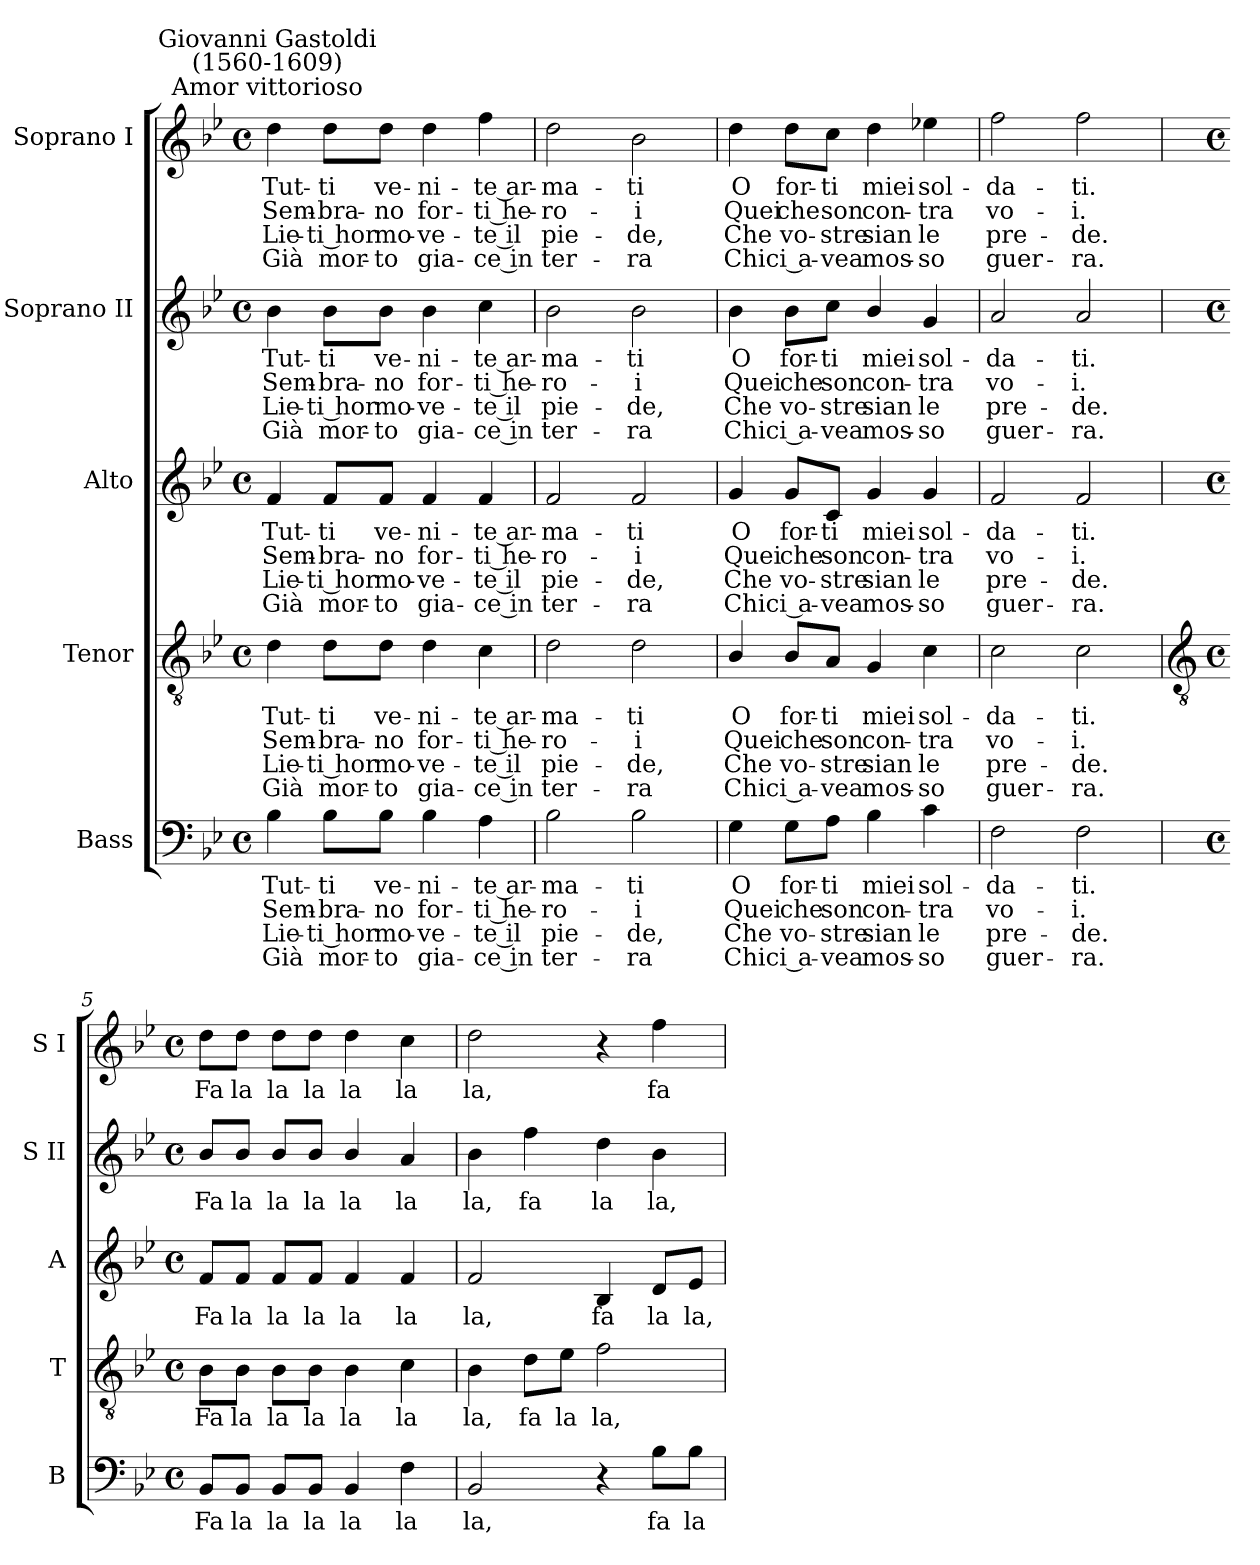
**kern	**text	**text	**text	**text	**kern	**text	**text	**text	**text	**kern	**text	**text	**text	**text	**kern	**text	**text	**text	**text	**kern	**text	**text	**text	**text
*part5	*part5	*part5	*part5	*part5	*part4	*part4	*part4	*part4	*part4	*part3	*part3	*part3	*part3	*part3	*part2	*part2	*part2	*part2	*part2	*part1	*part1	*part1	*part1	*part1
*staff5	*staff5	*staff5	*staff5	*staff5	*staff4	*staff4	*staff4	*staff4	*staff4	*staff3	*staff3	*staff3	*staff3	*staff3	*staff2	*staff2	*staff2	*staff2	*staff2	*staff1	*staff1	*staff1	*staff1	*staff1
*I"Bass	*	*	*	*	*I"Tenor	*	*	*	*	*I"Alto	*	*	*	*	*I"Soprano II	*	*	*	*	*I"Soprano I	*	*	*	*
*I'B	*	*	*	*	*I'T	*	*	*	*	*I'A	*	*	*	*	*I'S II	*	*	*	*	*I'S I	*	*	*	*
*clefF4	*	*	*	*	*clefGv2	*	*	*	*	*clefG2	*	*	*	*	*clefG2	*	*	*	*	*clefG2	*	*	*	*
*k[b-e-]	*	*	*	*	*k[b-e-]	*	*	*	*	*k[b-e-]	*	*	*	*	*k[b-e-]	*	*	*	*	*k[b-e-]	*	*	*	*
*B-:	*	*	*	*	*B-:	*	*	*	*	*B-:	*	*	*	*	*B-:	*	*	*	*	*B-:	*	*	*	*
*M4/4	*	*	*	*	*M4/4	*	*	*	*	*M4/4	*	*	*	*	*M4/4	*	*	*	*	*M4/4	*	*	*	*
*met(c)	*	*	*	*	*met(c)	*	*	*	*	*met(c)	*	*	*	*	*met(c)	*	*	*	*	*met(c)	*	*	*	*
=1	=1	=1	=1	=1	=1	=1	=1	=1	=1	=1	=1	=1	=1	=1	=1	=1	=1	=1	=1	=1	=1	=1	=1	=1
!	!	!	!	!	!	!	!	!	!	!	!	!	!	!	!	!	!	!	!	!LO:TX:a:cj:t=Amor vittorioso	!	!	!	!
!	!	!	!	!	!	!	!	!	!	!	!	!	!	!	!	!	!	!	!	!LO:TX:a:cj:t=Giovanni Gastoldi\n(1560-1609)	!	!	!	!
!	!LO:LY:b	!LO:LY:b	!LO:LY:b	!LO:LY:b	!	!LO:LY:b	!LO:LY:b	!LO:LY:b	!LO:LY:b	!	!LO:LY:b	!LO:LY:b	!LO:LY:b	!LO:LY:b	!	!LO:LY:b	!LO:LY:b	!LO:LY:b	!LO:LY:b	!	!LO:LY:b	!LO:LY:b	!LO:LY:b	!LO:LY:b
4B-	Tut-	-Sem-	-Lie-	-Già	4d	Tut-	-Sem-	-Lie-	-Già	4f	Tut-	-Sem-	-Lie-	-Già	4b-	Tut-	-Sem-	-Lie-	-Già	4dd	Tut-	-Sem-	-Lie-	-Già
!	!LO:LY:b	!LO:LY:b	!LO:LY:b	!LO:LY:b	!	!LO:LY:b	!LO:LY:b	!LO:LY:b	!LO:LY:b	!	!LO:LY:b	!LO:LY:b	!LO:LY:b	!LO:LY:b	!	!LO:LY:b	!LO:LY:b	!LO:LY:b	!LO:LY:b	!	!LO:LY:b	!LO:LY:b	!LO:LY:b	!LO:LY:b
8B-\L	ti	bra-	-ti hor	mor-	8d\L	ti	bra-	-ti hor	mor-	8f/L	ti	bra-	-ti hor	mor-	8b-\L	ti	bra-	-ti hor	mor-	8dd\L	ti	bra-	-ti hor	mor-
!	!LO:LY:b	!LO:LY:b	!LO:LY:b	!LO:LY:b	!	!LO:LY:b	!LO:LY:b	!LO:LY:b	!LO:LY:b	!	!LO:LY:b	!LO:LY:b	!LO:LY:b	!LO:LY:b	!	!LO:LY:b	!LO:LY:b	!LO:LY:b	!LO:LY:b	!	!LO:LY:b	!LO:LY:b	!LO:LY:b	!LO:LY:b
8B-\J	-ve-	-no	mo-	-to	8d\J	-ve-	-no	mo-	-to	8f/J	-ve-	-no	mo-	-to	8b-\J	-ve-	-no	mo-	-to	8dd\J	-ve-	-no	mo-	-to
!	!LO:LY:b	!LO:LY:b	!LO:LY:b	!LO:LY:b	!	!LO:LY:b	!LO:LY:b	!LO:LY:b	!LO:LY:b	!	!LO:LY:b	!LO:LY:b	!LO:LY:b	!LO:LY:b	!	!LO:LY:b	!LO:LY:b	!LO:LY:b	!LO:LY:b	!	!LO:LY:b	!LO:LY:b	!LO:LY:b	!LO:LY:b
4B-	ni-	-for-	-ve-	-gia-	4d	ni-	-for-	-ve-	-gia-	4f	ni-	-for-	-ve-	-gia-	4b-	ni-	-for-	-ve-	-gia-	4dd	ni-	-for-	-ve-	-gia-
!	!LO:LY:b	!LO:LY:b	!LO:LY:b	!LO:LY:b	!	!LO:LY:b	!LO:LY:b	!LO:LY:b	!LO:LY:b	!	!LO:LY:b	!LO:LY:b	!LO:LY:b	!LO:LY:b	!	!LO:LY:b	!LO:LY:b	!LO:LY:b	!LO:LY:b	!	!LO:LY:b	!LO:LY:b	!LO:LY:b	!LO:LY:b
4A	-te ar-	-ti he-	-te il	ce in	4c	-te ar-	-ti he-	-te il	ce in	4f	-te ar-	-ti he-	-te il	ce in	4cc	-te ar-	-ti he-	-te il	ce in	4ff	-te ar-	-ti he-	-te il	ce in
=2	=2	=2	=2	=2	=2	=2	=2	=2	=2	=2	=2	=2	=2	=2	=2	=2	=2	=2	=2	=2	=2	=2	=2	=2
!	!LO:LY:b	!LO:LY:b	!LO:LY:b	!LO:LY:b	!	!LO:LY:b	!LO:LY:b	!LO:LY:b	!LO:LY:b	!	!LO:LY:b	!LO:LY:b	!LO:LY:b	!LO:LY:b	!	!LO:LY:b	!LO:LY:b	!LO:LY:b	!LO:LY:b	!	!LO:LY:b	!LO:LY:b	!LO:LY:b	!LO:LY:b
2B-	ma-	-ro-	-pie-	-ter-	2d	ma-	-ro-	-pie-	-ter-	2f	ma-	-ro-	-pie-	-ter-	2b-	ma-	-ro-	-pie-	-ter-	2dd	ma-	-ro-	-pie-	-ter-
!	!LO:LY:b	!LO:LY:b	!LO:LY:b	!LO:LY:b	!	!LO:LY:b	!LO:LY:b	!LO:LY:b	!LO:LY:b	!	!LO:LY:b	!LO:LY:b	!LO:LY:b	!LO:LY:b	!	!LO:LY:b	!LO:LY:b	!LO:LY:b	!LO:LY:b	!	!LO:LY:b	!LO:LY:b	!LO:LY:b	!LO:LY:b
2B-	-ti	i	de,	ra	2d	-ti	i	de,	ra	2f	-ti	i	de,	ra	2b-	-ti	i	de,	ra	2b-	-ti	i	de,	ra
=3	=3	=3	=3	=3	=3	=3	=3	=3	=3	=3	=3	=3	=3	=3	=3	=3	=3	=3	=3	=3	=3	=3	=3	=3
!	!LO:LY:b	!LO:LY:b	!LO:LY:b	!LO:LY:b	!	!LO:LY:b	!LO:LY:b	!LO:LY:b	!LO:LY:b	!	!LO:LY:b	!LO:LY:b	!LO:LY:b	!LO:LY:b	!	!LO:LY:b	!LO:LY:b	!LO:LY:b	!LO:LY:b	!	!LO:LY:b	!LO:LY:b	!LO:LY:b	!LO:LY:b
4G	O	Quei	Che	Chi	4B-/	O	Quei	Che	Chi	4g	O	Quei	Che	Chi	4b-	O	Quei	Che	Chi	4dd	O	Quei	Che	Chi
!	!LO:LY:b	!LO:LY:b	!LO:LY:b	!LO:LY:b	!	!LO:LY:b	!LO:LY:b	!LO:LY:b	!LO:LY:b	!	!LO:LY:b	!LO:LY:b	!LO:LY:b	!LO:LY:b	!	!LO:LY:b	!LO:LY:b	!LO:LY:b	!LO:LY:b	!	!LO:LY:b	!LO:LY:b	!LO:LY:b	!LO:LY:b
8G\L	for-	-che	vo-	-ci a-	8B-/L	for-	-che	vo-	-ci a-	8g/L	for-	-che	vo-	-ci a-	8b-\L	for-	-che	vo-	-ci a-	8dd\L	for-	-che	vo-	-ci a-
!	!LO:LY:b	!LO:LY:b	!LO:LY:b	!LO:LY:b	!	!LO:LY:b	!LO:LY:b	!LO:LY:b	!LO:LY:b	!	!LO:LY:b	!LO:LY:b	!LO:LY:b	!LO:LY:b	!	!LO:LY:b	!LO:LY:b	!LO:LY:b	!LO:LY:b	!	!LO:LY:b	!LO:LY:b	!LO:LY:b	!LO:LY:b
8A\J	-ti	son	stre	vea	8A/J	-ti	son	stre	vea	8c/J	-ti	son	stre	vea	8cc\J	-ti	son	stre	vea	8cc\J	-ti	son	stre	vea
!	!LO:LY:b	!LO:LY:b	!LO:LY:b	!LO:LY:b	!	!LO:LY:b	!LO:LY:b	!LO:LY:b	!LO:LY:b	!	!LO:LY:b	!LO:LY:b	!LO:LY:b	!LO:LY:b	!	!LO:LY:b	!LO:LY:b	!LO:LY:b	!LO:LY:b	!	!LO:LY:b	!LO:LY:b	!LO:LY:b	!LO:LY:b
4B-	miei	con-	-sian	mos-	4G	miei	con-	-sian	mos-	4g	miei	con-	-sian	mos-	4b-/	miei	con-	-sian	mos-	4dd	miei	con-	-sian	mos-
!	!LO:LY:b	!LO:LY:b	!LO:LY:b	!LO:LY:b	!	!LO:LY:b	!LO:LY:b	!LO:LY:b	!LO:LY:b	!	!LO:LY:b	!LO:LY:b	!LO:LY:b	!LO:LY:b	!	!LO:LY:b	!LO:LY:b	!LO:LY:b	!LO:LY:b	!	!LO:LY:b	!LO:LY:b	!LO:LY:b	!LO:LY:b
4c	-sol-	-tra	le	so	4c	-sol-	-tra	le	so	4g	-sol-	-tra	le	so	4g	-sol-	-tra	le	so	4ee-X	-sol-	-tra	le	so
=4	=4	=4	=4	=4	=4	=4	=4	=4	=4	=4	=4	=4	=4	=4	=4	=4	=4	=4	=4	=4	=4	=4	=4	=4
!	!LO:LY:b	!LO:LY:b	!LO:LY:b	!LO:LY:b	!	!LO:LY:b	!LO:LY:b	!LO:LY:b	!LO:LY:b	!	!LO:LY:b	!LO:LY:b	!LO:LY:b	!LO:LY:b	!	!LO:LY:b	!LO:LY:b	!LO:LY:b	!LO:LY:b	!	!LO:LY:b	!LO:LY:b	!LO:LY:b	!LO:LY:b
2F	da-	-vo-	-pre-	-guer-	2c	da-	-vo-	-pre-	-guer-	2f	da-	-vo-	-pre-	-guer-	2a	da-	-vo-	-pre-	-guer-	2ff	da-	-vo-	-pre-	-guer-
!	!LO:LY:b	!LO:LY:b	!LO:LY:b	!LO:LY:b	!	!LO:LY:b	!LO:LY:b	!LO:LY:b	!LO:LY:b	!	!LO:LY:b	!LO:LY:b	!LO:LY:b	!LO:LY:b	!	!LO:LY:b	!LO:LY:b	!LO:LY:b	!LO:LY:b	!	!LO:LY:b	!LO:LY:b	!LO:LY:b	!LO:LY:b
2F	-ti.	i.	de.	ra.	2c	-ti.	i.	de.	ra.	2f	-ti.	i.	de.	ra.	2a	-ti.	i.	de.	ra.	2ff	-ti.	i.	de.	ra.
!!LO:LB:g=z
=5	=5	=5	=5	=5	=5	=5	=5	=5	=5	=5	=5	=5	=5	=5	=5	=5	=5	=5	=5	=5	=5	=5	=5	=5
*	*	*	*	*	*clefGv2	*	*	*	*	*	*	*	*	*	*	*	*	*	*	*	*	*	*	*
*M4/4	*	*	*	*	*M4/4	*	*	*	*	*M4/4	*	*	*	*	*M4/4	*	*	*	*	*M4/4	*	*	*	*
*met(c)	*	*	*	*	*met(c)	*	*	*	*	*met(c)	*	*	*	*	*met(c)	*	*	*	*	*met(c)	*	*	*	*
!	!LO:LY:b	!	!	!	!	!LO:LY:b	!	!	!	!	!LO:LY:b	!	!	!	!	!LO:LY:b	!	!	!	!	!LO:LY:b	!	!	!
8BB-/L	Fa	.	.	.	8B-\L	Fa	.	.	.	8f/L	Fa	.	.	.	8b-/L	Fa	.	.	.	8dd\L	Fa	.	.	.
!	!LO:LY:b	!	!	!	!	!LO:LY:b	!	!	!	!	!LO:LY:b	!	!	!	!	!LO:LY:b	!	!	!	!	!LO:LY:b	!	!	!
8BB-/J	la	.	.	.	8B-\J	la	.	.	.	8f/J	la	.	.	.	8b-/J	la	.	.	.	8dd\J	la	.	.	.
!	!LO:LY:b	!	!	!	!	!LO:LY:b	!	!	!	!	!LO:LY:b	!	!	!	!	!LO:LY:b	!	!	!	!	!LO:LY:b	!	!	!
8BB-/L	la	.	.	.	8B-\L	la	.	.	.	8f/L	la	.	.	.	8b-/L	la	.	.	.	8dd\L	la	.	.	.
!	!LO:LY:b	!	!	!	!	!LO:LY:b	!	!	!	!	!LO:LY:b	!	!	!	!	!LO:LY:b	!	!	!	!	!LO:LY:b	!	!	!
8BB-/J	la	.	.	.	8B-\J	la	.	.	.	8f/J	la	.	.	.	8b-/J	la	.	.	.	8dd\J	la	.	.	.
!	!LO:LY:b	!	!	!	!	!LO:LY:b	!	!	!	!	!LO:LY:b	!	!	!	!	!LO:LY:b	!	!	!	!	!LO:LY:b	!	!	!
4BB-	la	.	.	.	4B-	la	.	.	.	4f	la	.	.	.	4b-/	la	.	.	.	4dd	la	.	.	.
!	!LO:LY:b	!	!	!	!	!LO:LY:b	!	!	!	!	!LO:LY:b	!	!	!	!	!LO:LY:b	!	!	!	!	!LO:LY:b	!	!	!
4F	la	.	.	.	4c	la	.	.	.	4f	la	.	.	.	4a	la	.	.	.	4cc	la	.	.	.
=6	=6	=6	=6	=6	=6	=6	=6	=6	=6	=6	=6	=6	=6	=6	=6	=6	=6	=6	=6	=6	=6	=6	=6	=6
!	!LO:LY:b	!	!	!	!	!LO:LY:b	!	!	!	!	!LO:LY:b	!	!	!	!	!LO:LY:b	!	!	!	!	!LO:LY:b	!	!	!
2BB-	la,	.	.	.	4B-	la,	.	.	.	2f	la,	.	.	.	4b-	la,	.	.	.	2dd	la,	.	.	.
!	!	!	!	!	!	!LO:LY:b	!	!	!	!	!	!	!	!	!	!LO:LY:b	!	!	!	!	!	!	!	!
.	.	.	.	.	8d\L	fa	.	.	.	.	.	.	.	.	4ff	fa	.	.	.	.	.	.	.	.
!	!	!	!	!	!	!LO:LY:b	!	!	!	!	!	!	!	!	!	!	!	!	!	!	!	!	!	!
.	.	.	.	.	8e-\J	la	.	.	.	.	.	.	.	.	.	.	.	.	.	.	.	.	.	.
!	!	!	!	!	!	!LO:LY:b	!	!	!	!	!LO:LY:b	!	!	!	!	!LO:LY:b	!	!	!	!	!	!	!	!
4r	.	.	.	.	2f	la,	.	.	.	4B-	fa	.	.	.	4dd	la	.	.	.	4r	.	.	.	.
!	!LO:LY:b	!	!	!	!	!	!	!	!	!	!LO:LY:b	!	!	!	!	!LO:LY:b	!	!	!	!	!LO:LY:b	!	!	!
8B-\L	fa	.	.	.	.	.	.	.	.	8d/L	la	.	.	.	4b-	la,	.	.	.	4ff	fa	.	.	.
!	!LO:LY:b	!	!	!	!	!	!	!	!	!	!LO:LY:b	!	!	!	!	!	!	!	!	!	!	!	!	!
8B-\J	la	.	.	.	.	.	.	.	.	8e-/J	la,	.	.	.	.	.	.	.	.	.	.	.	.	.
=	=	=	=	=	=	=	=	=	=	=	=	=	=	=	=	=	=	=	=	=	=	=	=	=
*-	*-	*-	*-	*-	*-	*-	*-	*-	*-	*-	*-	*-	*-	*-	*-	*-	*-	*-	*-	*-	*-	*-	*-	*-
